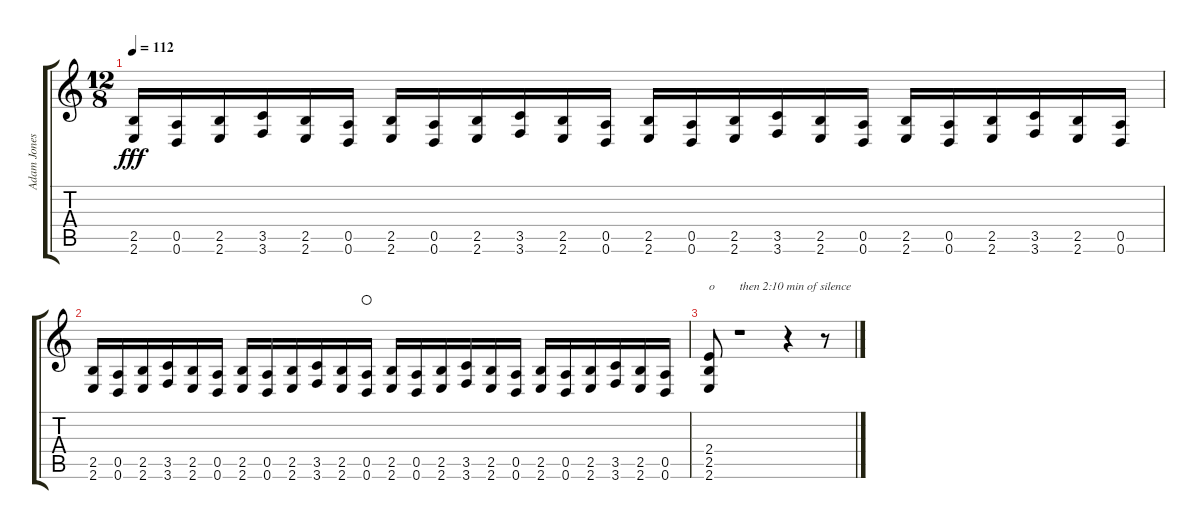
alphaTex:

\track ("Adam Jones Over" "Adam Jones") {instrument overdrivenguitar}
\staff {score tabs}
\tuning (E4 B3 G3 D3 A2 D2) {hide}
\ts (12 8)
\tempo 112
\clef g2
\ks c
(2.5 2.6).16{dy fff instrument distortionguitar} (0.5 0.6).16 (2.5 2.6).16 (3.5 3.6).16 (2.5 2.6).16 (0.5 0.6).16 (2.5 2.6).16 (0.5 0.6).16 (2.5 2.6).16 (3.5 3.6).16 (2.5 2.6).16 (0.5 0.6).16 (2.5 2.6).16 (0.5 0.6).16 (2.5 2.6).16 (3.5 3.6).16{volume 7} (2.5 2.6).16 (0.5 0.6).16 (2.5 2.6).16 (0.5 0.6).16 (2.5 2.6).16 (3.5 3.6).16 (2.5 2.6).16 (0.5 0.6).16 |
(2.5 2.6).16 (0.5 0.6).16 (2.5 2.6).16 (3.5 3.6).16 (2.5 2.6).16 (0.5 0.6).16 (2.5 2.6).16 (0.5 0.6).16 (2.5 2.6).16 (3.5 3.6).16 (2.5 2.6).16 (0.5 0.6).16{waho} (2.5 2.6).16 (0.5 0.6).16 (2.5 2.6).16 (3.5 3.6).16 (2.5 2.6).16 (0.5 0.6).16 (2.5 2.6).16 (0.5 0.6).16 (2.5 2.6).16 (3.5 3.6).16 (2.5 2.6).16 (0.5 0.6).16 |
(2.4 2.5 2.6).8{txt "o"} r.1{txt "then 2:10 min of silence"} r.4 r.8
